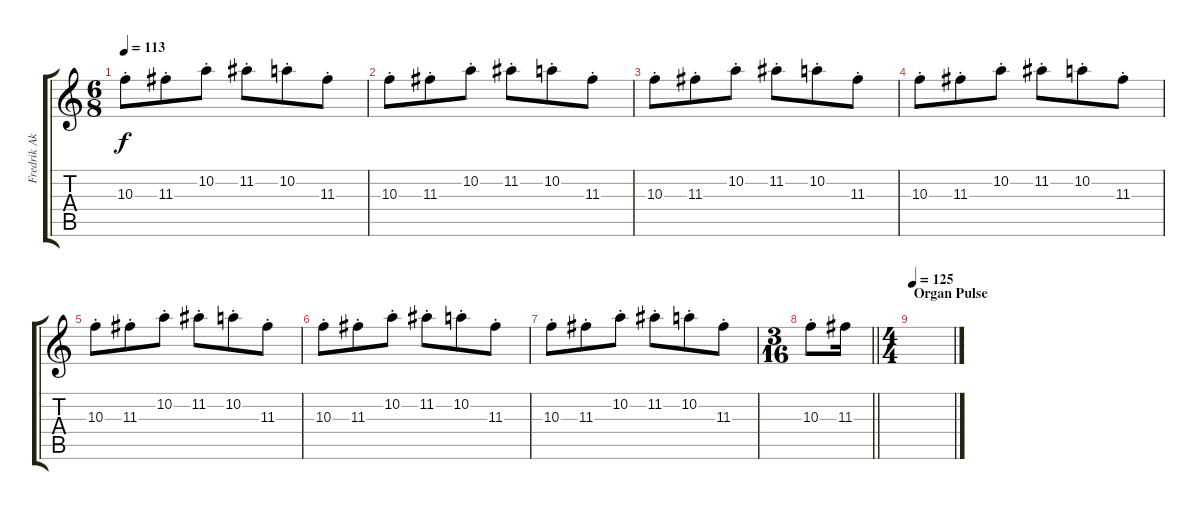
\track ("Fredrik Akesson" "Fredrik Ak") {instrument acousticguitarnylon}
\staff {score tabs}
\tuning (E4 B3 G3 D3 A2 E2) {hide}
\ts (6 8)
\tempo 113
\clef g2
\ks c
10.3{st}.8{dy f} 11.3{st}.8 10.2{st}.8 11.2{st}.8 10.2{st}.8 11.3{st}.8 |
10.3{st}.8 11.3{st}.8 10.2{st}.8 11.2{st}.8 10.2{st}.8 11.3{st}.8 |
10.3{st}.8 11.3{st}.8 10.2{st}.8 11.2{st}.8 10.2{st}.8 11.3{st}.8 |
10.3{st}.8 11.3{st}.8 10.2{st}.8 11.2{st}.8 10.2{st}.8 11.3{st}.8 |
10.3{st}.8 11.3{st}.8 10.2{st}.8 11.2{st}.8 10.2{st}.8 11.3{st}.8 |
10.3{st}.8 11.3{st}.8 10.2{st}.8 11.2{st}.8 10.2{st}.8 11.3{st}.8 |
10.3{st}.8 11.3{st}.8 10.2{st}.8 11.2{st}.8 10.2{st}.8 11.3{st}.8 |
\ts (3 16)
\barLineRight lightlight
10.3{st}.8 11.3.16 |
\ts (4 4)
\section ("" "Organ Pulse")
\tempo 125
